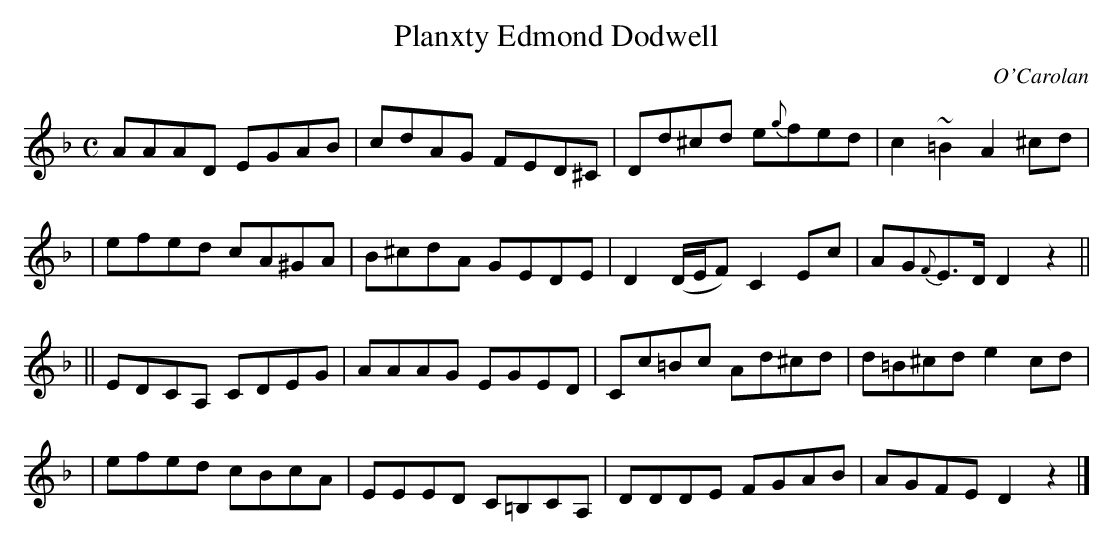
X:1
T: Planxty Edmond Dodwell
C: O'Carolan
M: C
L: 1/8
K: Dm
AAAD EGAB | cdAG FED^C | Dd^cd e{g}fed | c2~=B2 A2^cd |
| efed cA^GA | B^cdA GEDE | D2 (D/E/F) C2 Ec | AG{F}E>D D2 z2 ||
|| EDCA, CDEG | AAAG EGED | Cc=Bc Ad^cd | d=B^cd e2cd |
| efed cBcA | EEED C=B,CA, | DDDE FGAB | AGFE D2z2 |]
